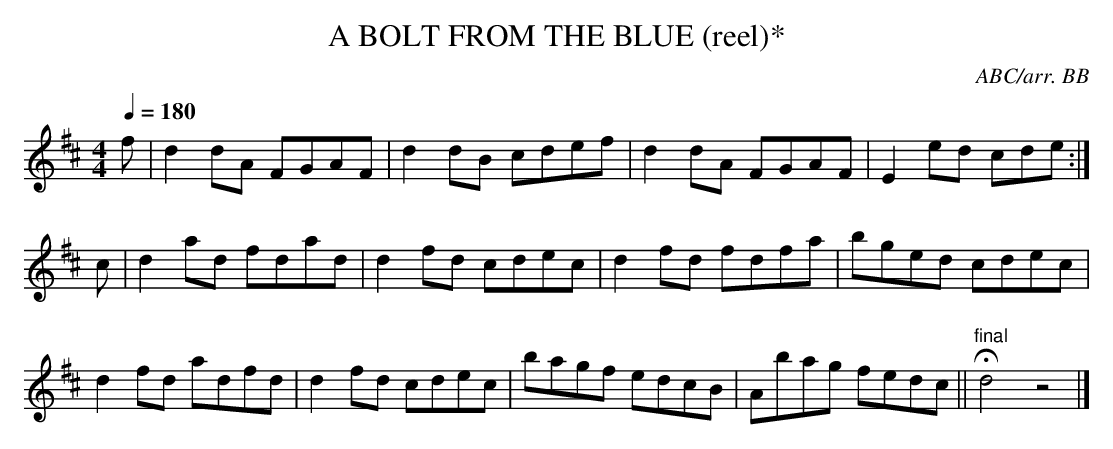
X:1
T:BOLT FROM THE BLUE (reel)*, A
C:ABC/arr. BB
Y:"dashingly quick" (!)
very much like a tune from that tradition.
Q:1/4=180
L:1/8
M:4/4
K:D
f|d2dA FGAF|d2dB cdef|d2dA FGAF|E2ed cde :|
c|d2ad fdad|d2fd cdec|d2fd fdfa|bged cdec|
d2fd adfd|d2fd cdec|bagf edcB|Abag fedc||\
"final"Hd4z4|]
